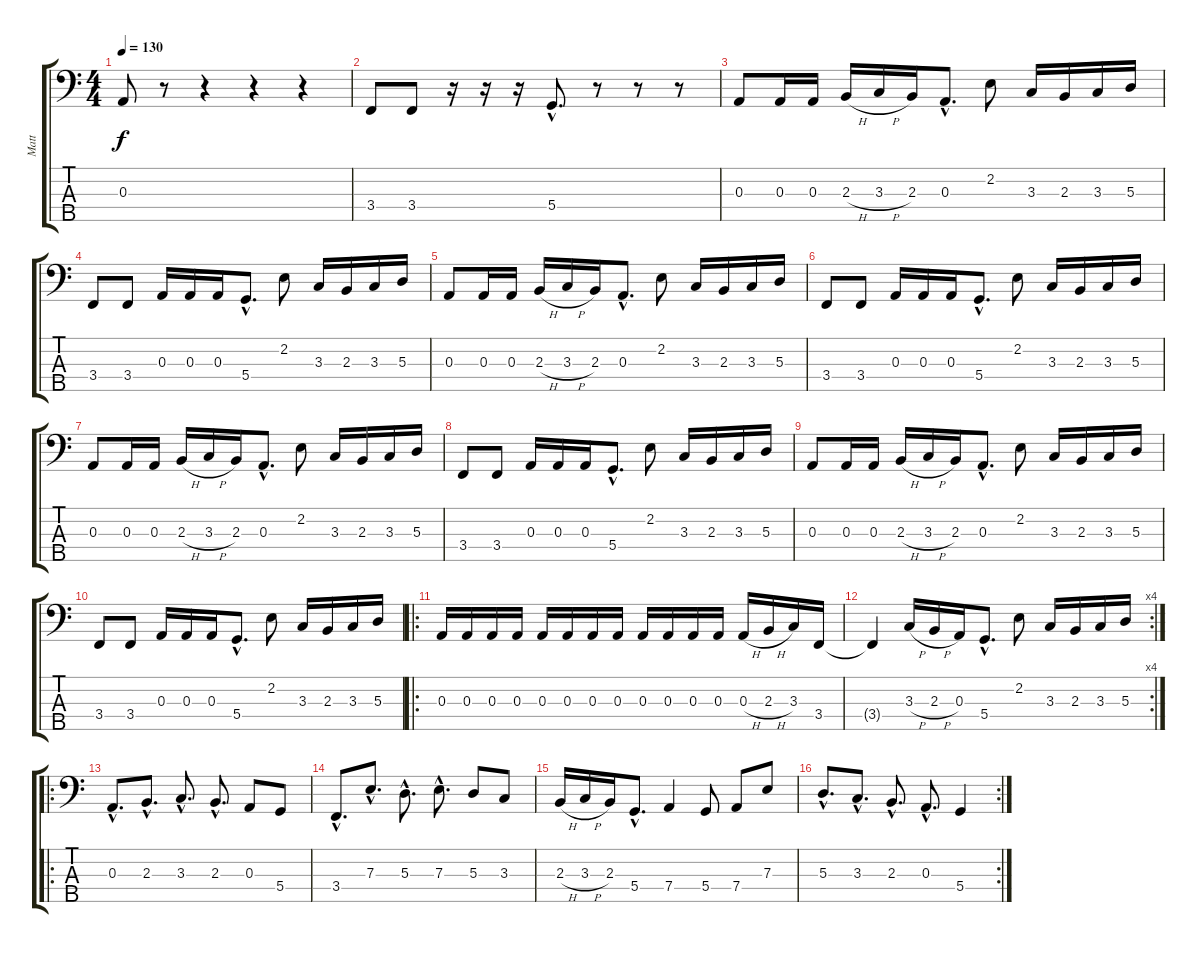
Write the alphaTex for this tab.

\track ("Matt" "Matt") {instrument electricbassfinger}
\staff {score tabs}
\tuning (G2 D2 A1 D1 A0) {hide}
\ts (4 4)
\tempo 130
\clef f4
\ks c
0.3.8{dy f instrument electricbassfinger} r.8 r.4 r.4 r.4 |
3.4.8 3.4.8 r.16 r.16 r.16 5.4{hac}.8{d} r.8 r.8 r.8 |
0.3.8 0.3.16 0.3.16 2.3{h}.16 3.3{h}.16 2.3.16 0.3{hac}.8{d} 2.2.8 3.3.16 2.3.16 3.3.16 5.3.16 |
3.4.8 3.4.8 0.3.16 0.3.16 0.3.16 5.4{hac}.8{d} 2.2.8 3.3.16 2.3.16 3.3.16 5.3.16 |
0.3.8 0.3.16 0.3.16 2.3{h}.16 3.3{h}.16 2.3.16 0.3{hac}.8{d} 2.2.8 3.3.16 2.3.16 3.3.16 5.3.16 |
3.4.8 3.4.8 0.3.16 0.3.16 0.3.16 5.4{hac}.8{d} 2.2.8 3.3.16 2.3.16 3.3.16 5.3.16 |
0.3.8 0.3.16 0.3.16 2.3{h}.16 3.3{h}.16 2.3.16 0.3{hac}.8{d} 2.2.8 3.3.16 2.3.16 3.3.16 5.3.16 |
3.4.8 3.4.8 0.3.16 0.3.16 0.3.16 5.4{hac}.8{d} 2.2.8 3.3.16 2.3.16 3.3.16 5.3.16 |
0.3.8 0.3.16 0.3.16 2.3{h}.16 3.3{h}.16 2.3.16 0.3{hac}.8{d} 2.2.8 3.3.16 2.3.16 3.3.16 5.3.16 |
3.4.8 3.4.8 0.3.16 0.3.16 0.3.16 5.4{hac}.8{d} 2.2.8 3.3.16 2.3.16 3.3.16 5.3.16 |
\ro
0.3.16 0.3.16 0.3.16 0.3.16 0.3.16 0.3.16 0.3.16 0.3.16 0.3.16 0.3.16 0.3.16 0.3.16 0.3{h}.16 2.3{h}.16 3.3.16 3.4.16 |
\rc 4
3.4{t}.4 3.3{h}.16 2.3{h}.16 0.3.16 5.4{hac}.8{d} 2.2.8 3.3.16 2.3.16 3.3.16 5.3.16 |
\ro
0.3{hac}.8{d} 2.3{hac}.8{d} 3.3{hac}.8{d} 2.3{hac}.8{d} 0.3.8 5.4.8 |
3.4{hac}.8{d} 7.3{hac}.8{d} 5.3{hac}.8{d} 7.3{hac}.8{d} 5.3.8 3.3.8 |
2.3{h}.16 3.3{h}.16 2.3.16 5.4{hac}.8{d} 7.4.4 5.4.8 7.4.8 7.3.8 |
\rc 2
5.3{hac}.8{d} 3.3{hac}.8{d} 2.3{hac}.8{d} 0.3{hac}.8{d} 5.4.4
